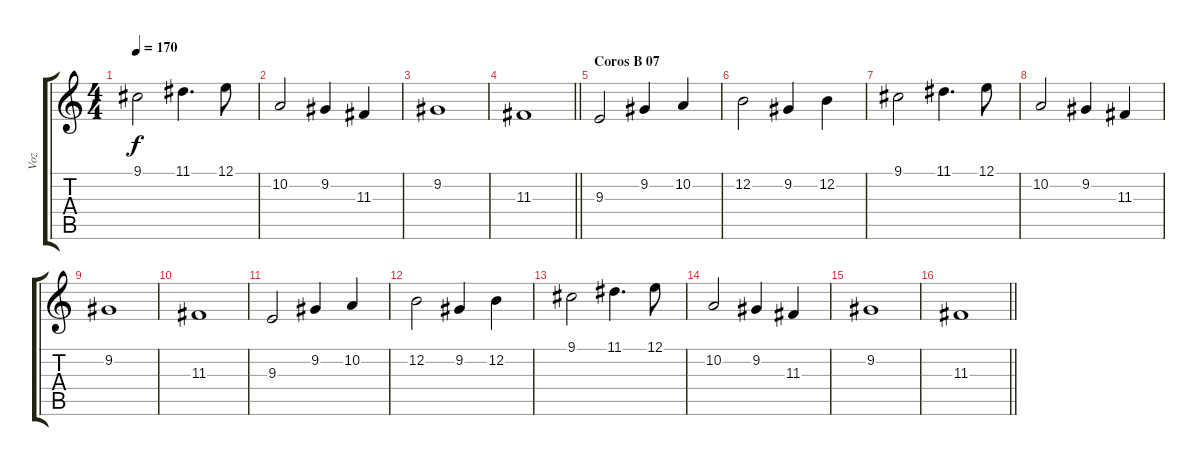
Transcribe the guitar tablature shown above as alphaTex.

\track ("Voz" "Voz") {instrument altosax}
\staff {score tabs}
\tuning (E4 B3 G3 D3 A2 E2) {hide}
\ts (4 4)
\tempo 170
\clef g2
\ks c
9.1.2{dy f} 11.1.4{d} 12.1.8 |
10.2.2 9.2.4 11.3.4 |
9.2.1 |
\barLineRight lightlight
11.3.1 |
\section ("" "Coros B 07")
9.3.2 9.2.4 10.2.4 |
12.2.2 9.2.4 12.2.4 |
9.1.2 11.1.4{d} 12.1.8 |
10.2.2 9.2.4 11.3.4 |
9.2.1 |
11.3.1 |
9.3.2 9.2.4 10.2.4 |
12.2.2 9.2.4 12.2.4 |
9.1.2 11.1.4{d} 12.1.8 |
10.2.2 9.2.4 11.3.4 |
9.2.1 |
\barLineRight lightlight
11.3.1
